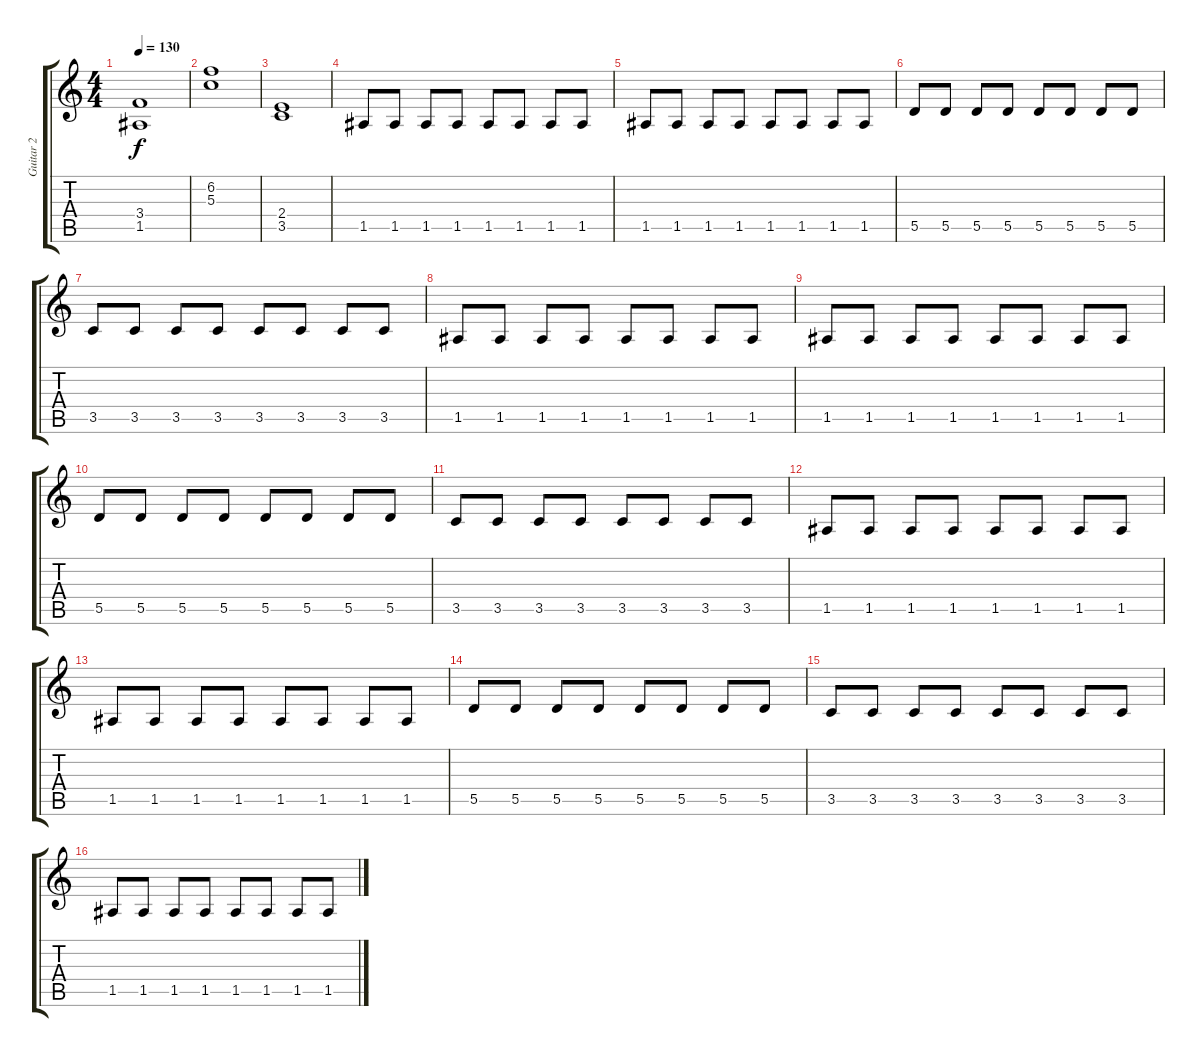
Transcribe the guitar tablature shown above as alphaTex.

\track ("Guitar 2" "Guitar 2") {instrument distortionguitar}
\staff {score tabs}
\tuning (E4 B3 G3 D3 A2 E2) {hide}
\ts (4 4)
\tempo 130
\clef g2
\ks c
(3.4 1.5).1{dy f} |
(6.2 5.3).1 |
(2.4 3.5).1 |
1.5.8 1.5.8 1.5.8 1.5.8 1.5.8 1.5.8 1.5.8 1.5.8 |
1.5.8 1.5.8 1.5.8 1.5.8 1.5.8 1.5.8 1.5.8 1.5.8 |
5.5.8 5.5.8 5.5.8 5.5.8 5.5.8 5.5.8 5.5.8 5.5.8 |
3.5.8 3.5.8 3.5.8 3.5.8 3.5.8 3.5.8 3.5.8 3.5.8 |
1.5.8 1.5.8 1.5.8 1.5.8 1.5.8 1.5.8 1.5.8 1.5.8 |
1.5.8 1.5.8 1.5.8 1.5.8 1.5.8 1.5.8 1.5.8 1.5.8 |
5.5.8 5.5.8 5.5.8 5.5.8 5.5.8 5.5.8 5.5.8 5.5.8 |
3.5.8 3.5.8 3.5.8 3.5.8 3.5.8 3.5.8 3.5.8 3.5.8 |
1.5.8 1.5.8 1.5.8 1.5.8 1.5.8 1.5.8 1.5.8 1.5.8 |
1.5.8 1.5.8 1.5.8 1.5.8 1.5.8 1.5.8 1.5.8 1.5.8 |
5.5.8 5.5.8 5.5.8 5.5.8 5.5.8 5.5.8 5.5.8 5.5.8 |
3.5.8 3.5.8 3.5.8 3.5.8 3.5.8 3.5.8 3.5.8 3.5.8 |
1.5.8 1.5.8 1.5.8 1.5.8 1.5.8 1.5.8 1.5.8 1.5.8
